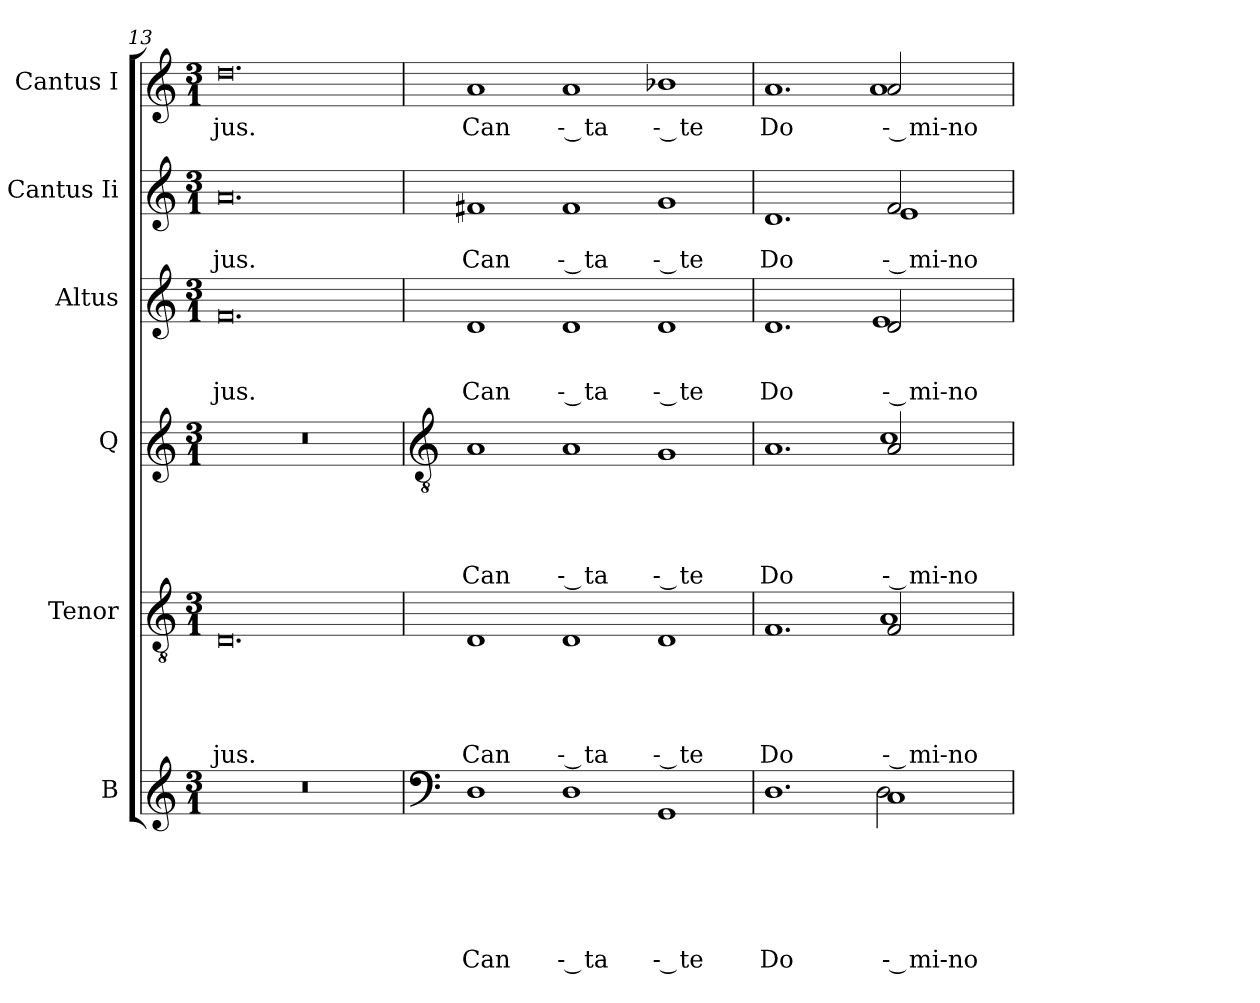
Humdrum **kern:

**kern	**text	**text	**text	**text	**text	**text	**kern	**text	**text	**text	**text	**text	**kern	**text	**text	**text	**text	**kern	**text	**text	**text	**kern	**text	**text	**kern	**text
*part6	*part6	*part6	*part6	*part6	*part6	*part6	*part5	*part5	*part5	*part5	*part5	*part5	*part4	*part4	*part4	*part4	*part4	*part3	*part3	*part3	*part3	*part2	*part2	*part2	*part1	*part1
*staff6	*staff6	*staff6	*staff6	*staff6	*staff6	*staff6	*staff5	*staff5	*staff5	*staff5	*staff5	*staff5	*staff4	*staff4	*staff4	*staff4	*staff4	*staff3	*staff3	*staff3	*staff3	*staff2	*staff2	*staff2	*staff1	*staff1
*I"B	*	*	*	*	*	*	*I"Tenor	*	*	*	*	*	*I"Q	*	*	*	*	*I"Altus	*	*	*	*I"Cantus Ii	*	*	*I"Cantus I	*
*I'B	*	*	*	*	*	*	*I'T	*	*	*	*	*	*I'Q	*	*	*	*	*I'A	*	*	*	*I'Cii	*	*	*I'Ci	*
*clefG2	*	*	*	*	*	*	*clefGv2	*	*	*	*	*	*clefG2	*	*	*	*	*clefG2	*	*	*	*clefG2	*	*	*clefG2	*
*k[]	*	*	*	*	*	*	*k[]	*	*	*	*	*	*k[]	*	*	*	*	*k[]	*	*	*	*k[]	*	*	*k[]	*
*C:	*	*	*	*	*	*	*C:	*	*	*	*	*	*C:	*	*	*	*	*C:	*	*	*	*C:	*	*	*C:	*
*M3/1	*	*	*	*	*	*	*M3/1	*	*	*	*	*	*M3/1	*	*	*	*	*M3/1	*	*	*	*M3/1	*	*	*M3/1	*
=13	=13	=13	=13	=13	=13	=13	=13	=13	=13	=13	=13	=13	=13	=13	=13	=13	=13	=13	=13	=13	=13	=13	=13	=13	=13	=13
!	!	!	!	!	!	!	!	!	!	!	!	!LO:LY:b	!	!	!	!	!	!	!	!	!LO:LY:b	!	!	!LO:LY:b	!	!LO:LY:b
0.r	.	.	.	.	.	.	0.D	.	.	.	.	jus.	0.r	.	.	.	.	0.f	.	.	jus.	0.a	.	jus.	0.dd	jus.
!!LO:PB:g=z
=14	=14	=14	=14	=14	=14	=14	=14	=14	=14	=14	=14	=14	=14	=14	=14	=14	=14	=14	=14	=14	=14	=14	=14	=14	=14	=14
*clefF4	*	*	*	*	*	*	*	*	*	*	*	*	*clefGv2	*	*	*	*	*	*	*	*	*	*	*	*	*
!	!	!	!	!	!	!LO:LY:b	!	!	!	!	!	!LO:LY:b	!	!	!	!	!LO:LY:b	!	!	!	!LO:LY:b	!	!	!LO:LY:b	!	!LO:LY:b
1D	.	.	.	.	.	Can	1D	.	.	.	.	Can	1A	.	.	.	Can	1d	.	.	Can	1f#X	.	Can	1a	Can
!	!	!	!	!	!	!LO:LY:b:rj	!	!	!	!	!	!LO:LY:b:rj	!	!	!	!	!LO:LY:b:rj	!	!	!	!LO:LY:b:rj	!	!	!LO:LY:b:rj	!	!LO:LY:b:rj
1D	.	.	.	.	.	‐ ta	1D	.	.	.	.	‐ ta	1A	.	.	.	‐ ta	1d	.	.	‐ ta	1f#	.	‐ ta	1a	‐ ta
!	!	!	!	!	!	!LO:LY:b:rj	!	!	!	!	!	!LO:LY:b:rj	!	!	!	!	!LO:LY:b:rj	!	!	!	!LO:LY:b:rj	!	!	!LO:LY:b:rj	!	!LO:LY:b:rj
1GG	.	.	.	.	.	‐ te	1D	.	.	.	.	‐ te	1G	.	.	.	‐ te	1d	.	.	‐ te	1g	.	‐ te	1b-X	‐ te
=15	=15	=15	=15	=15	=15	=15	=15	=15	=15	=15	=15	=15	=15	=15	=15	=15	=15	=15	=15	=15	=15	=15	=15	=15	=15	=15
!	!	!	!	!	!	!LO:LY:b	!	!	!	!	!	!LO:LY:b	!	!	!	!	!LO:LY:b	!	!	!	!LO:LY:b	!	!	!LO:LY:b	!	!LO:LY:b
*^	*	*	*	*	*	*	*^	*	*	*	*	*	*^	*	*	*	*	*^	*	*	*	*^	*	*	*^	*
1.D	1.ryy	.	.	.	.	.	Do	1.F	1.ryy	.	.	.	.	Do	1.A	1.ryy	.	.	.	Do	1.d	1.ryy	.	.	Do	1.d	1.ryy	.	Do	1.a	1.ryy	Do
!	!	!	!	!	!	!	!LO:LY:b:rj	!	!	!	!	!	!	!LO:LY:b:rj	!	!	!	!	!	!LO:LY:b:rj	!	!	!	!	!LO:LY:b:rj	!	!	!	!LO:LY:b:rj	!	!	!LO:LY:b:rj
1C	2D\	.	.	.	.	.	‐ mi‐no	2F/	1A	.	.	.	.	‐ mi‐no	2A/	1c	.	.	.	‐ mi‐no	2d/	1e	.	.	‐ mi‐no	2f/	1e	.	‐ mi‐no	2a/	1a	‐ mi‐no
.	2ryy	.	.	.	.	.	.	2ryy	.	.	.	.	.	.	2ryy	.	.	.	.	.	2ryy	.	.	.	.	2ryy	.	.	.	2ryy	.	.
*v	*v	*	*	*	*	*	*	*	*	*	*	*	*	*	*v	*v	*	*	*	*	*v	*v	*	*	*	*v	*v	*	*	*v	*v	*
*	*	*	*	*	*	*	*v	*v	*	*	*	*	*	*	*	*	*	*	*	*	*	*	*	*	*	*	*
=	=	=	=	=	=	=	=	=	=	=	=	=	=	=	=	=	=	=	=	=	=	=	=	=	=	=
*-	*-	*-	*-	*-	*-	*-	*-	*-	*-	*-	*-	*-	*-	*-	*-	*-	*-	*-	*-	*-	*-	*-	*-	*-	*-	*-
